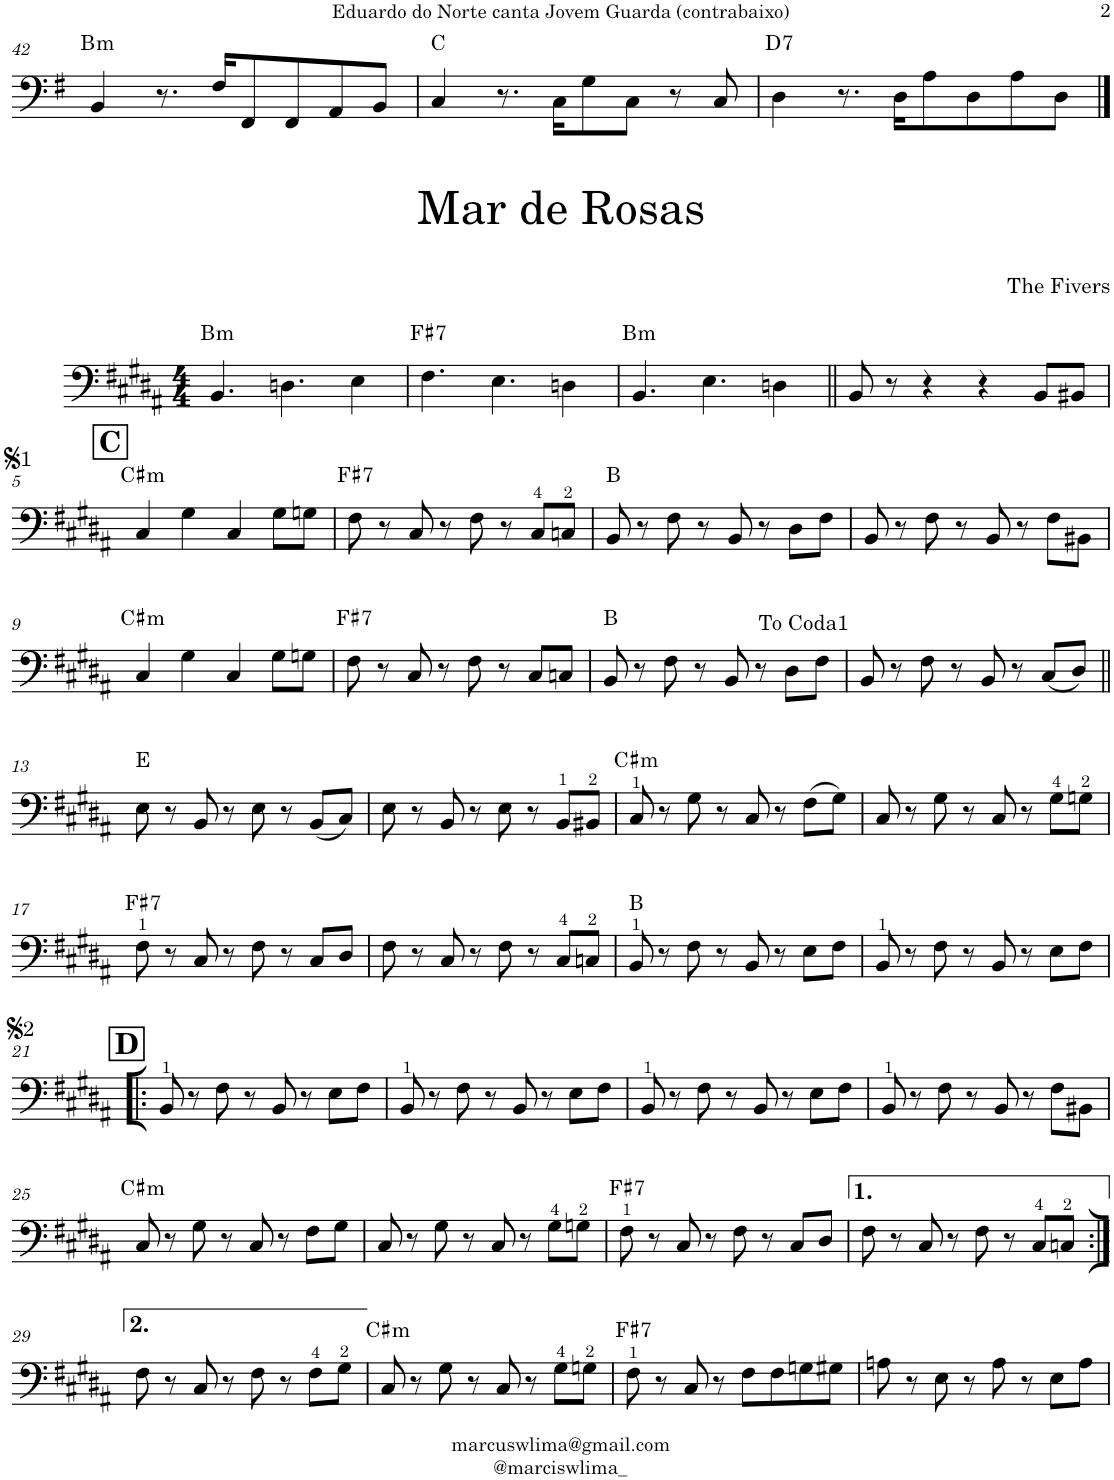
**kern	**harte
*part1	*part1
*staff1	*
*I"Electric Bass	*
*I'El. B.	*
!!LO:PB:g=z
*clefF4	*
*Trd7c12	*
*k[f#]	*
*M4/4	*
=42	=42
!	!LO:H:kt=m
4BB/	B:min
8.r	.
16F#/KL	.
8FF#/	.
8FF#/	.
8AA/	.
8BB/J	.
=43	=43
4C/	C:maj
8.r	.
16C\KL	.
8G\	.
8C\J	.
8r	.
8C/	.
=44	=44
!	!LO:H:kt=7
4D\	D:7
8.r	.
16D\KL	.
8A\	.
8D\	.
8A\	.
8D\J	.
!!LO:LB:g=z
==1	==1
*k[f#c#g#d#a#]	*
*M4/4	*
!	!LO:H:kt=m
4.BB/	B:min
4.Dn\	.
4E\	.
=2	=2
!	!LO:H:kt=7
4.F#\	F#:7
4.E\	.
4Dn\	.
=3	=3
!	!LO:H:kt=m
4.BB/	B:min
4.E\	.
4Dn\	.
=4||	=4||
8BB/	.
8r	.
4r	.
4r	.
8BB/L	.
8BB#X/J	.
!!LO:LB:g=z
!!LO:REH:place=s1:a:B:cj:fs=14:t=C
=5	=5
!	!LO:H:kt=m
4C#/	C#:min
4G#\	.
4C#/	.
8G#\L	.
8Gn\J	.
=6	=6
!	!LO:H:kt=7
8F#\	F#:7
8r	.
8C#/	.
8r	.
8F#\	.
8r	.
8C#/L	.
8Cn/J	.
=7	=7
8BB/	B:maj
8r	.
8F#\	.
8r	.
8BB/	.
8r	.
8D#\L	.
8F#\J	.
=8	=8
8BB/	.
8r	.
8F#\	.
8r	.
8BB/	.
8r	.
8F#\L	.
8BB#X\J	.
!!LO:LB:g=z
=9	=9
!	!LO:H:kt=m
4C#/	C#:min
4G#\	.
4C#/	.
8G#\L	.
8Gn\J	.
=10	=10
!	!LO:H:kt=7
8F#\	F#:7
8r	.
8C#/	.
8r	.
8F#\	.
8r	.
8C#/L	.
8Cn/J	.
=11	=11
8BB/	B:maj
8r	.
8F#\	.
8r	.
8BB/	.
8r	.
8D#\L	.
8F#\J	.
=12	=12
8BB/	.
8r	.
8F#\	.
8r	.
8BB/	.
8r	.
(8C#/L	.
8D#/J)	.
!LO:TX:a:t=To Coda1	!
!!LO:LB:g=z
=13||	=13||
8E\	E:maj
8r	.
8BB/	.
8r	.
8E\	.
8r	.
(8BB/L	.
8C#/J)	.
=14	=14
8E\	.
8r	.
8BB/	.
8r	.
8E\	.
8r	.
8BB/L	.
8BB#X/J	.
=15	=15
!	!LO:H:kt=m
8C#/	C#:min
8r	.
8G#\	.
8r	.
8C#/	.
8r	.
(8F#\L	.
8G#\J)	.
=16	=16
8C#/	.
8r	.
8G#\	.
8r	.
8C#/	.
8r	.
8G#\L	.
8Gn\J	.
!!LO:LB:g=z
=17	=17
!	!LO:H:kt=7
8F#\	F#:7
8r	.
8C#/	.
8r	.
8F#\	.
8r	.
8C#/L	.
8D#/J	.
=18	=18
8F#\	.
8r	.
8C#/	.
8r	.
8F#\	.
8r	.
8C#/L	.
8Cn/J	.
=19	=19
8BB/	B:maj
8r	.
8F#\	.
8r	.
8BB/	.
8r	.
8E\L	.
8F#\J	.
=20	=20
8BB/	.
8r	.
8F#\	.
8r	.
8BB/	.
8r	.
8E\L	.
8F#\J	.
!!LO:LB:g=z
!!LO:REH:place=s1:a:B:cj:fs=14:t=D
=21!|:	=21!|:
8BB/	.
8r	.
8F#\	.
8r	.
8BB/	.
8r	.
8E\L	.
8F#\J	.
=22	=22
8BB/	.
8r	.
8F#\	.
8r	.
8BB/	.
8r	.
8E\L	.
8F#\J	.
=23	=23
8BB/	.
8r	.
8F#\	.
8r	.
8BB/	.
8r	.
8E\L	.
8F#\J	.
=24	=24
8BB/	.
8r	.
8F#\	.
8r	.
8BB/	.
8r	.
8F#\L	.
8BB#X\J	.
!!LO:LB:g=z
=25	=25
!	!LO:H:kt=m
8C#/	C#:min
8r	.
8G#\	.
8r	.
8C#/	.
8r	.
8F#\L	.
8G#\J	.
=26	=26
8C#/	.
8r	.
8G#\	.
8r	.
8C#/	.
8r	.
8G#\L	.
8Gn\J	.
=27	=27
!	!LO:H:kt=7
8F#\	F#:7
8r	.
8C#/	.
8r	.
8F#\	.
8r	.
8C#/L	.
8D#/J	.
=28	=28
8F#\	.
8r	.
8C#/	.
8r	.
8F#\	.
8r	.
8C#/L	.
8Cn/J	.
!!LO:LB:g=z
=29:|!	=29:|!
8F#\	.
8r	.
8C#/	.
8r	.
8F#\	.
8r	.
8F#\L	.
8G#\J	.
=30	=30
!	!LO:H:kt=m
8C#/	C#:min
8r	.
8G#\	.
8r	.
8C#/	.
8r	.
8G#\L	.
8Gn\J	.
=31	=31
!	!LO:H:kt=7
8F#\	F#:7
8r	.
8C#/	.
8r	.
8F#\L	.
8F#\	.
8Gn\	.
8G#X\J	.
=32	=32
8An\	.
8r	.
8E\	.
8r	.
8A\	.
8r	.
8E\L	.
8A\J	.
=	=
*-	*-
